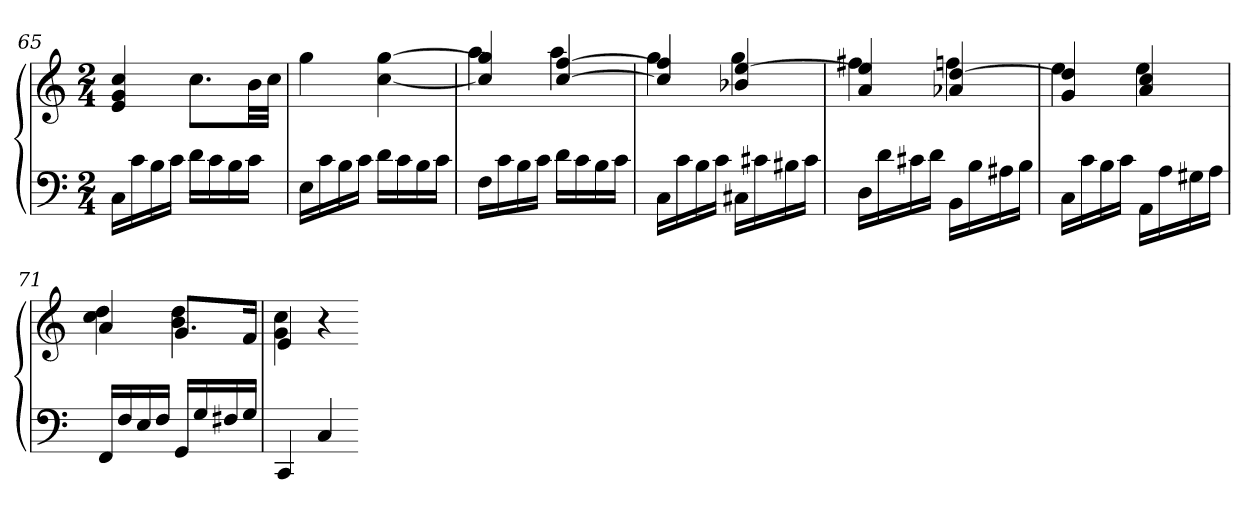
**kern	**kern
*part1	*part1
*staff2	*staff1
*clefF4	*clefG2
*k[]	*k[]
*C:	*C:
*M2/4	*M2/4
=65	=65
16CLL	4e 4g 4cc
16c	.
16B	.
16cJJ	.
16dLL	8.ccL
16c	.
16B	.
16cJJ	32bLL
.	32ccJJJ
=66	=66
16ELL	4gg
16c	.
16B	.
16cJJ	.
16dLL	[4cc [4gg
16c	.
16B	.
16cJJ	.
=67	=67
*	*^
16FLL	4cc] 4gg]	4aa
16c	.	.
16B	.	.
16cJJ	.	.
16dLL	[4cc [4ff	4aa
16c	.	.
16B	.	.
16cJJ	.	.
=68	=68	=68
16CLL	4cc] 4ff]	4gg
16c	.	.
16B	.	.
16cJJ	.	.
16C#XLL	4b-X [4ee	4gg
16c#X	.	.
16B#X	.	.
16c#JJ	.	.
=69	=69	=69
16DLL	4a 4ee]	4ff#X
16d	.	.
16c#X	.	.
16dJJ	.	.
16BBLL	4a-X [4dd	4ffn
16B	.	.
16A#X	.	.
16BJJ	.	.
=70	=70	=70
16CLL	4g 4dd]	4ee
16c	.	.
16B	.	.
16cJJ	.	.
16AALL	4a 4cc	4ee
16A	.	.
16G#X	.	.
16AJJ	.	.
=71	=71	=71
16FFLL	4a	4cc 4dd
16F	.	.
16E	.	.
16FJJ	.	.
16GGLL	8.gL	4b 4dd
16G	.	.
16F#X	.	.
16GJJ	16fJk	.
=72	=72	=72
4CC	4e	4g 4cc
4C	4r	4ryy
*	*v	*v
=-	=-
*-	*-
